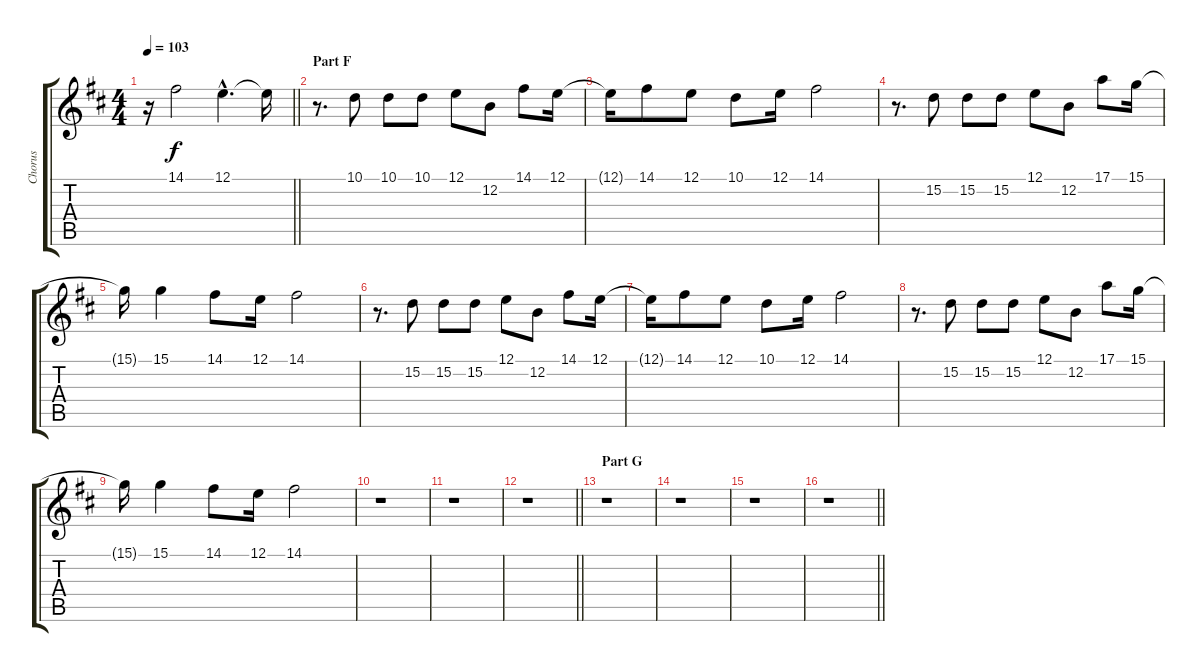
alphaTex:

\track ("Chorus" "Chorus") {instrument trumpet}
\staff {score tabs}
\tuning (E4 B3 G3 D3 A2 E2) {hide}
\ts (4 4)
\tempo 103
\clef g2
\barLineRight lightlight
\ks d
r.16{dy f} 14.1.2 12.1{hac}.4{d} 12.1{t}.16 |
\section ("" "Part F")
r.8{d} 10.1.8 10.1.8 10.1.8 12.1.8 12.2.8 14.1.8 12.1.16 |
12.1{t}.16 14.1.8 12.1.8 10.1.8 12.1.16 14.1.2 |
r.8{d} 15.2.8 15.2.8 15.2.8 12.1.8 12.2.8 17.1.8 15.1.16 |
15.1{t}.16 15.1.4 14.1.8 12.1.16 14.1.2 |
r.8{d} 15.2.8 15.2.8 15.2.8 12.1.8 12.2.8 14.1.8 12.1.16 |
12.1{t}.16 14.1.8 12.1.8 10.1.8 12.1.16 14.1.2 |
r.8{d} 15.2.8 15.2.8 15.2.8 12.1.8 12.2.8 17.1.8 15.1.16 |
15.1{t}.16 15.1.4 14.1.8 12.1.16 14.1.2 |
r.1 |
r.1 |
\barLineRight lightlight
r.1 |
\section ("" "Part G")
r.1 |
r.1 |
r.1 |
\barLineRight lightlight
r.1
